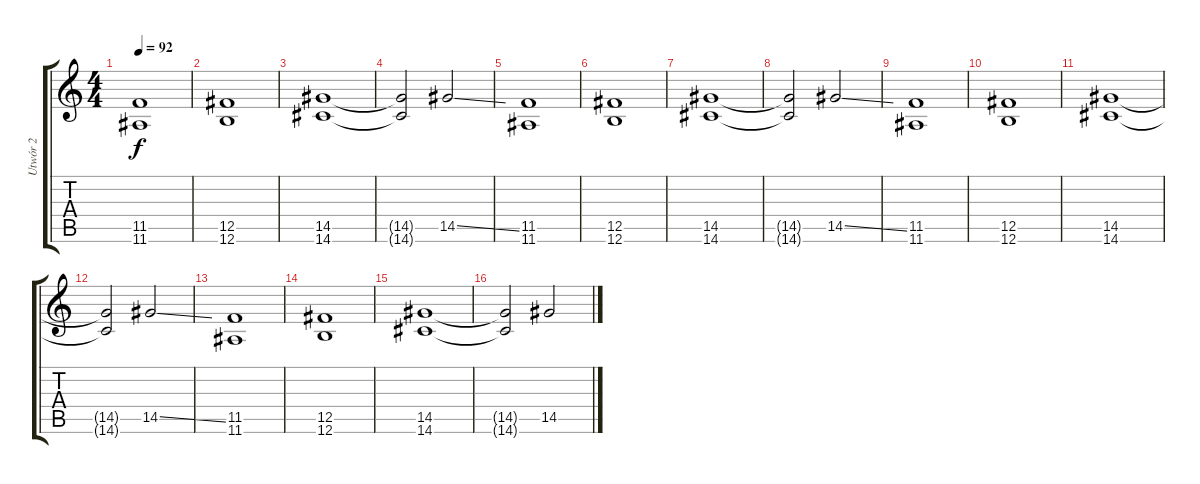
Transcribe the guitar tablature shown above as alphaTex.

\track ("Utwór 2" "Utwór 2") {instrument distortionguitar}
\staff {score tabs}
\tuning (Db4 Ab3 E3 B2 Gb2 B1) {hide}
\ts (4 4)
\tempo 92
\clef g2
\ks c
(11.5 11.6).1{dy f} |
(12.5 12.6).1 |
(14.5 14.6).1 |
(14.5{t} 14.6{t}).2 14.5{ss}.2 |
(11.5 11.6).1 |
(12.5 12.6).1 |
(14.5 14.6).1 |
(14.5{t} 14.6{t}).2 14.5{ss}.2 |
(11.5 11.6).1 |
(12.5 12.6).1 |
(14.5 14.6).1 |
(14.5{t} 14.6{t}).2 14.5{ss}.2 |
(11.5 11.6).1 |
(12.5 12.6).1 |
(14.5 14.6).1 |
(14.5{t} 14.6{t}).2 14.5{ss}.2
